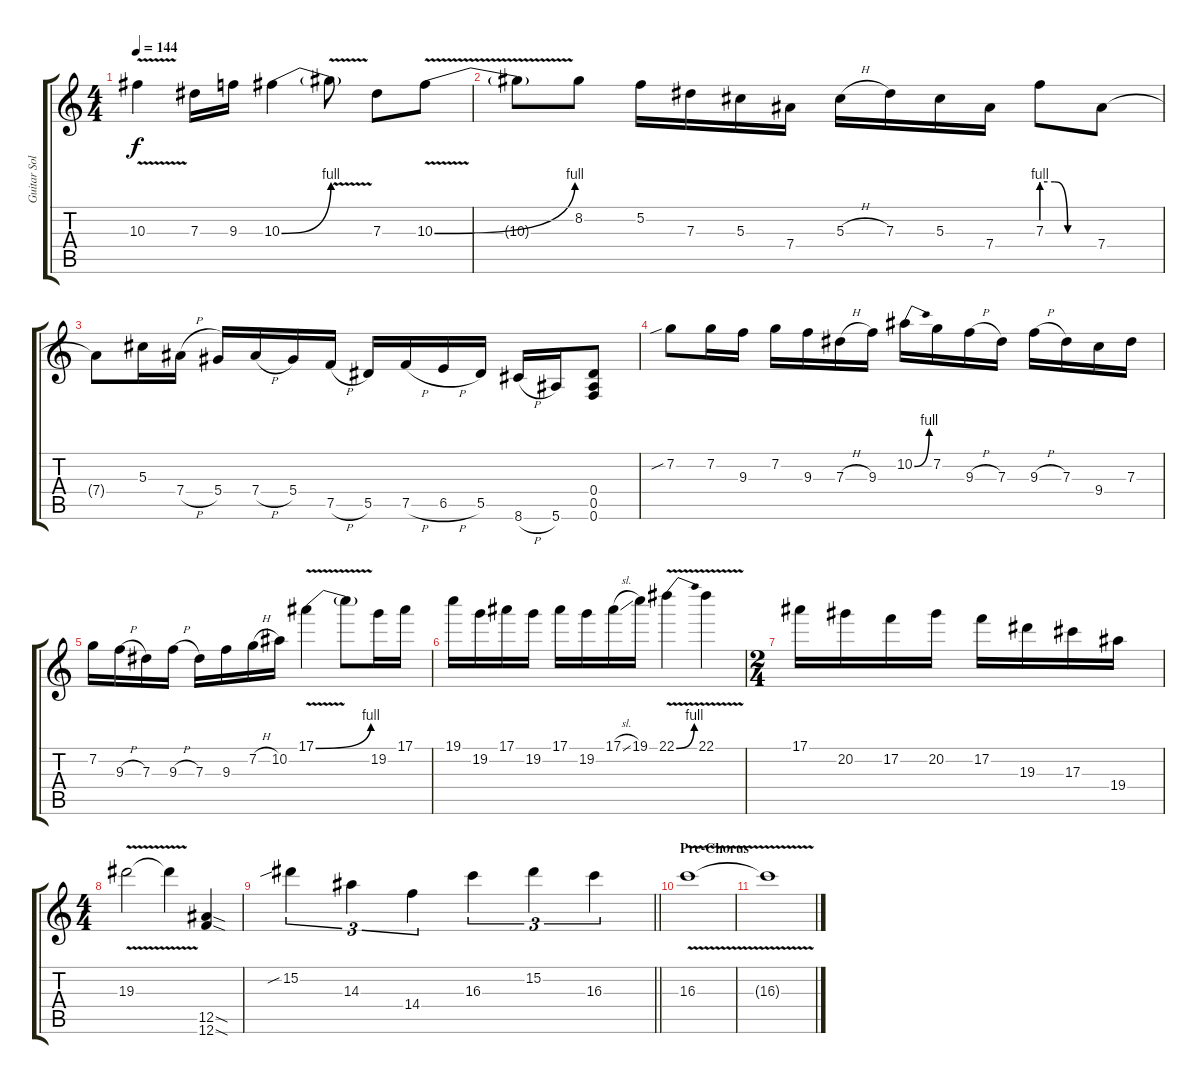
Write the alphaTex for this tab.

\track ("Guitar Solo" "Guitar Sol") {instrument distortionguitar}
\staff {score tabs}
\tuning (F4 C4 Ab3 Eb3 Bb2 F2) {hide}
\ts (4 4)
\tempo 144
\clef g2
\ks c
10.3{v t}.4{dy f} 7.3.16 9.3.16 10.3{be (bend 0 0 60 4)}.4 10.3{v t}.8 7.3.8 10.3{be (bend 0 0 60 4) v}.8 |
10.3{t}.8 8.2.8 5.2.16 7.3.16 5.3.16 7.4.16 5.3{h}.16 7.3.16 5.3.16 7.4.16 7.3{be (custom 0 4 15 4 30 0 60 0)}.8 7.4.8 |
7.4{t}.8 5.3.16 7.4{h}.16 5.4.16 7.4{h}.16 5.4.16 7.5{h}.16 5.5.16 7.5{h}.16 6.5{h}.16 5.5.16 8.6{h}.16 5.6.16 (0.4 0.5 0.6).8 |
7.2{sib}.8 7.2.16 9.3.16 7.2.16 9.3.16 7.3{h}.16 9.3.16 10.2{be (bend 0 0 60 4)}.16 7.2.16 9.3{h}.16 7.3.16 9.3{h}.16 7.3.16 9.4.16 7.3.16 |
7.2.16 9.3{h}.16 7.3.16 9.3{h}.16 7.3.16 9.3.16 7.2{h}.16 10.2.16 17.1{be (bend 0 0 60 4) v}.4 17.1{t}.8 19.2.16 17.1.16 |
19.1.16 19.2.16 17.1.16 19.2.16 17.1.16 19.2.16 17.1{sl}.16 19.1.16 22.1{be (bend 0 0 60 4) v}.4 22.1{v}.4 |
\ts (2 4)
17.1.16 20.2.16 17.2.16 20.2.16 17.2.16 19.3.16 17.3.16 19.4.16 |
\ts (4 4)
19.3{v}.2 19.3{t}.4 (12.5{sod} 12.6{sod}).4 |
\barLineRight lightlight
15.2{sib}.4{tu (3 2)} 14.3.4{tu (3 2)} 14.4.4{tu (3 2)} 16.3.4{tu (3 2)} 15.2.4{tu (3 2)} 16.3.4{tu (3 2)} |
\section ("" "Pre-Chorus")
16.3{v}.1{volume 1} |
16.3{t}.1
